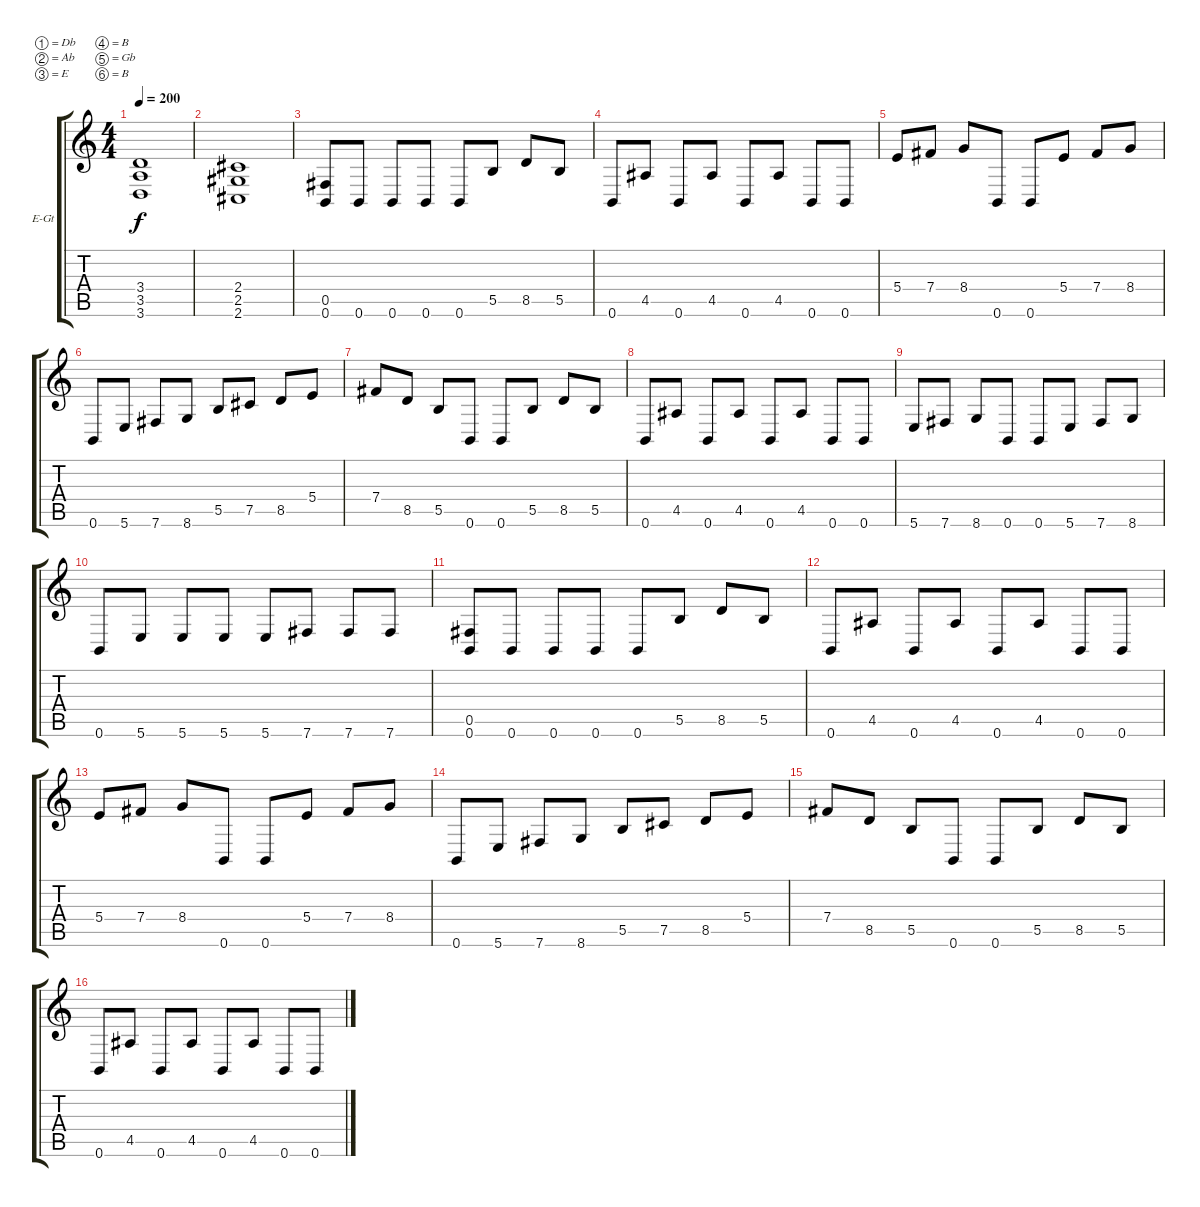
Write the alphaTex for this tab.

\defaultSystemsLayout 4
\bracketExtendMode groupsimilarinstruments
\firstSystemTrackNameOrientation horizontal
\otherSystemsTrackNameOrientation horizontal
\track ("Electric Guitar" "E-Gt") {instrument distortionguitar}
\staff {score tabs}
\tuning (Db4 Ab3 E3 B2 Gb2 B1)
\ts (4 4)
\tempo 200
\clef g2
\ks c
(3.4 3.5 3.6).1{dy f} |
(2.6 2.5 2.4).1 |
(0.6 0.5).8 0.6.8 0.6.8 0.6.8 0.6.8 5.5.8 8.5.8 5.5.8 |
0.6.8 4.5.8 0.6.8 4.5.8 0.6.8 4.5.8 0.6.8 0.6.8 |
5.4.8 7.4.8 8.4.8 0.6.8 0.6.8 5.4.8 7.4.8 8.4.8 |
0.6.8 5.6.8 7.6.8 8.6.8 5.5.8 7.5.8 8.5.8 5.4.8 |
7.4.8 8.5.8 5.5.8 0.6.8 0.6.8 5.5.8 8.5.8 5.5.8 |
0.6.8 4.5.8 0.6.8 4.5.8 0.6.8 4.5.8 0.6.8 0.6.8 |
5.6.8 7.6.8 8.6.8 0.6.8 0.6.8 5.6.8 7.6.8 8.6.8 |
0.6.8 5.6.8 5.6.8 5.6.8 5.6.8 7.6.8 7.6.8 7.6.8 |
(0.6 0.5).8 0.6.8 0.6.8 0.6.8 0.6.8 5.5.8 8.5.8 5.5.8 |
0.6.8 4.5.8 0.6.8 4.5.8 0.6.8 4.5.8 0.6.8 0.6.8 |
5.4.8 7.4.8 8.4.8 0.6.8 0.6.8 5.4.8 7.4.8 8.4.8 |
0.6.8 5.6.8 7.6.8 8.6.8 5.5.8 7.5.8 8.5.8 5.4.8 |
7.4.8 8.5.8 5.5.8 0.6.8 0.6.8 5.5.8 8.5.8 5.5.8 |
0.6.8 4.5.8 0.6.8 4.5.8 0.6.8 4.5.8 0.6.8 0.6.8
